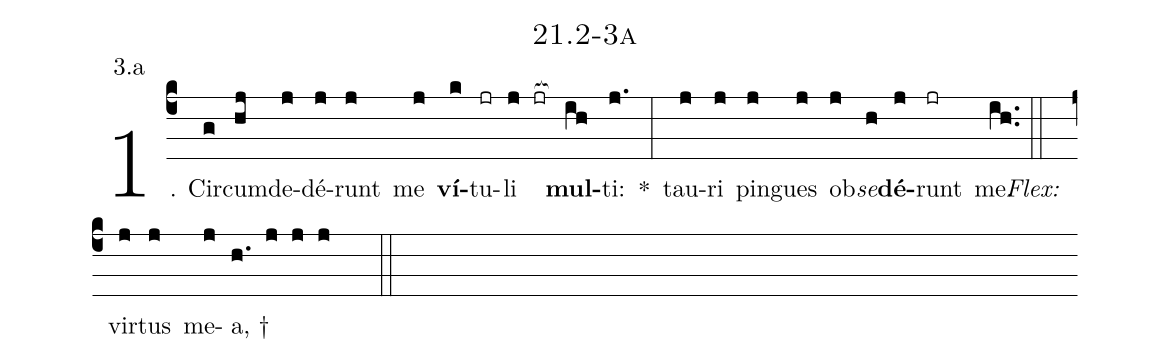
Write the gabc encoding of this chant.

name: 21.2-3a;
annotation: 3.a;
%%
(c4)1. Cir(g)cum(hj)de(j)dé(j)runt(j) me(j) <b>ví</b>(k)tu(jr)li(j jr[ocb:1{]) <b>mul</b>(ih[ocb:0}])ti:(j.) *(:) tau(j)ri(j) pin(j)gues(j) ob(j)<i>se</i>(h)<b>dé</b>(j)runt(jr) me.(ih..) (::)
<i>Flex:</i>()  vir(j)tus(j) me(j)a, †(h. j j j  ::)

%E(j) u(j) o(j) u(h) a(j) e.(ih..) (::)
